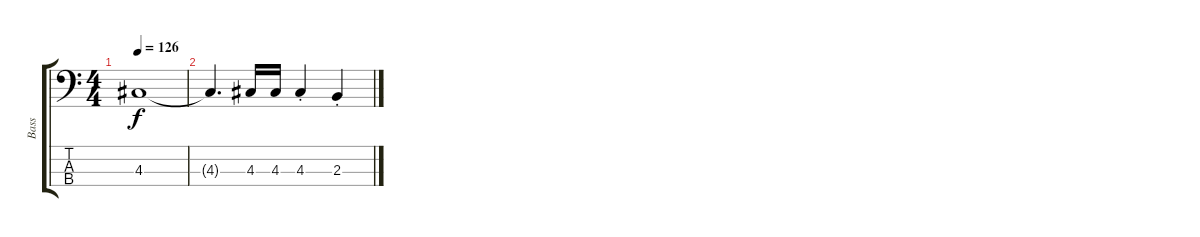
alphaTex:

\track ("Bass" "Bass") {instrument electricbassfinger}
\staff {score tabs}
\tuning (G2 D2 A1 E1) {hide}
\ts (4 4)
\tempo 126
\clef f4
\ks c
4.3.1{dy f} |
4.3{t}.4{d} 4.3.16 4.3.16 4.3{st}.4 2.3{st}.4
